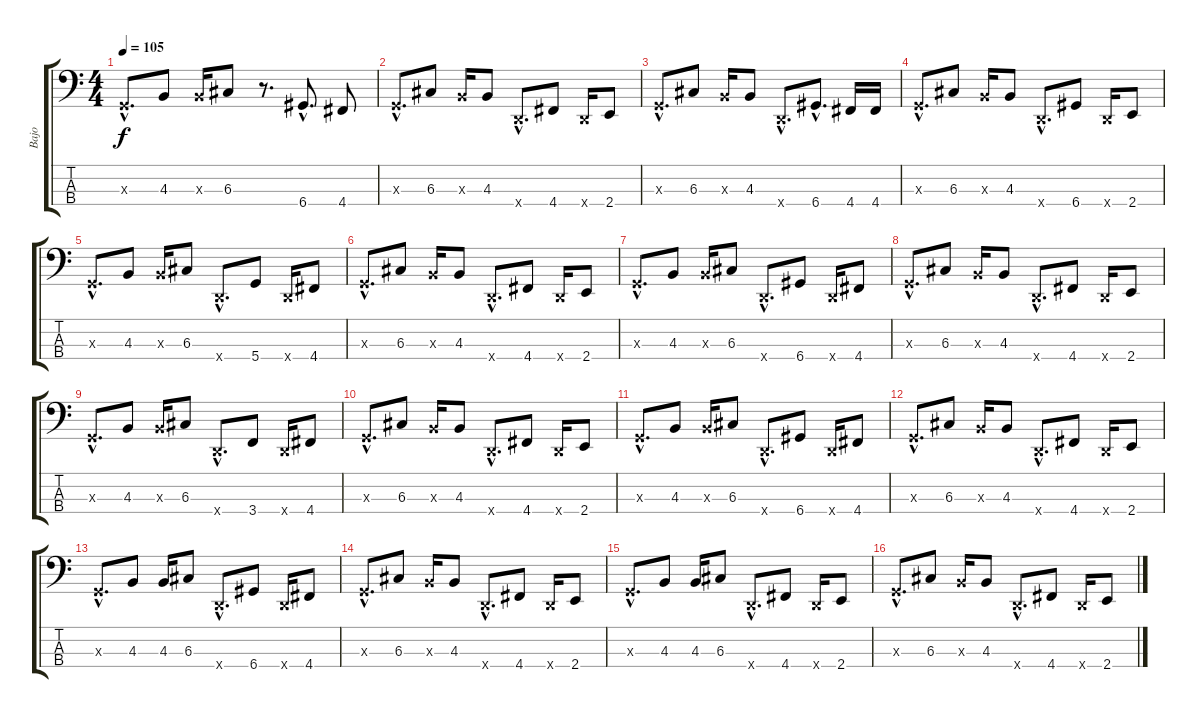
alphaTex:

\track ("Bajo" "Bajo") {instrument electricbasspick}
\staff {score tabs}
\tuning (F2 C2 G1 D1) {hide}
\ts (4 4)
\tempo 105
\clef f4
\ks c
0.3{hac x}.8{d dy f} 4.3.8 4.3{x}.16 6.3.8 r.8{d} 6.4{hac}.8{d} 4.4.8 |
0.3{hac x}.8{d} 6.3.8 4.3{x}.16 4.3.8 0.4{hac x}.8{d} 4.4.8 0.4{x}.16 2.4.8 |
0.3{hac x}.8{d} 6.3.8 4.3{x}.16 4.3.8 0.4{hac x}.8{d} 6.4{hac}.8{d} 4.4.16 4.4.16 |
0.3{hac x}.8{d} 6.3.8 4.3{x}.16 4.3.8 0.4{hac x}.8{d} 6.4.8 0.4{x}.16 2.4.8 |
0.3{hac x}.8{d} 4.3.8 4.3{x}.16 6.3.8 0.4{hac x}.8{d} 5.4.8 0.4{x}.16 4.4.8 |
0.3{hac x}.8{d} 6.3.8 4.3{x}.16 4.3.8 0.4{hac x}.8{d} 4.4.8 0.4{x}.16 2.4.8 |
0.3{hac x}.8{d} 4.3.8 4.3{x}.16 6.3.8 0.4{hac x}.8{d} 6.4.8 0.4{x}.16 4.4.8 |
0.3{hac x}.8{d} 6.3.8 4.3{x}.16 4.3.8 0.4{hac x}.8{d} 4.4.8 0.4{x}.16 2.4.8 |
0.3{hac x}.8{d} 4.3.8 4.3{x}.16 6.3.8 0.4{hac x}.8{d} 3.4.8 0.4{x}.16 4.4.8 |
0.3{hac x}.8{d} 6.3.8 4.3{x}.16 4.3.8 0.4{hac x}.8{d} 4.4.8 0.4{x}.16 2.4.8 |
0.3{hac x}.8{d} 4.3.8 4.3{x}.16 6.3.8 0.4{hac x}.8{d} 6.4.8 0.4{x}.16 4.4.8 |
0.3{hac x}.8{d} 6.3.8 4.3{x}.16 4.3.8 0.4{hac x}.8{d} 4.4.8 0.4{x}.16 2.4.8 |
0.3{hac x}.8{d} 4.3.8 4.3.16 6.3.8 0.4{hac x}.8{d} 6.4.8 0.4{x}.16 4.4.8 |
0.3{hac x}.8{d} 6.3.8 4.3{x}.16 4.3.8 0.4{hac x}.8{d} 4.4.8 0.4{x}.16 2.4.8 |
0.3{hac x}.8{d} 4.3.8 4.3.16 6.3.8 0.4{hac x}.8{d} 4.4.8 0.4{x}.16 2.4.8 |
0.3{hac x}.8{d} 6.3.8 4.3{x}.16 4.3.8 0.4{hac x}.8{d} 4.4.8 0.4{x}.16 2.4.8
